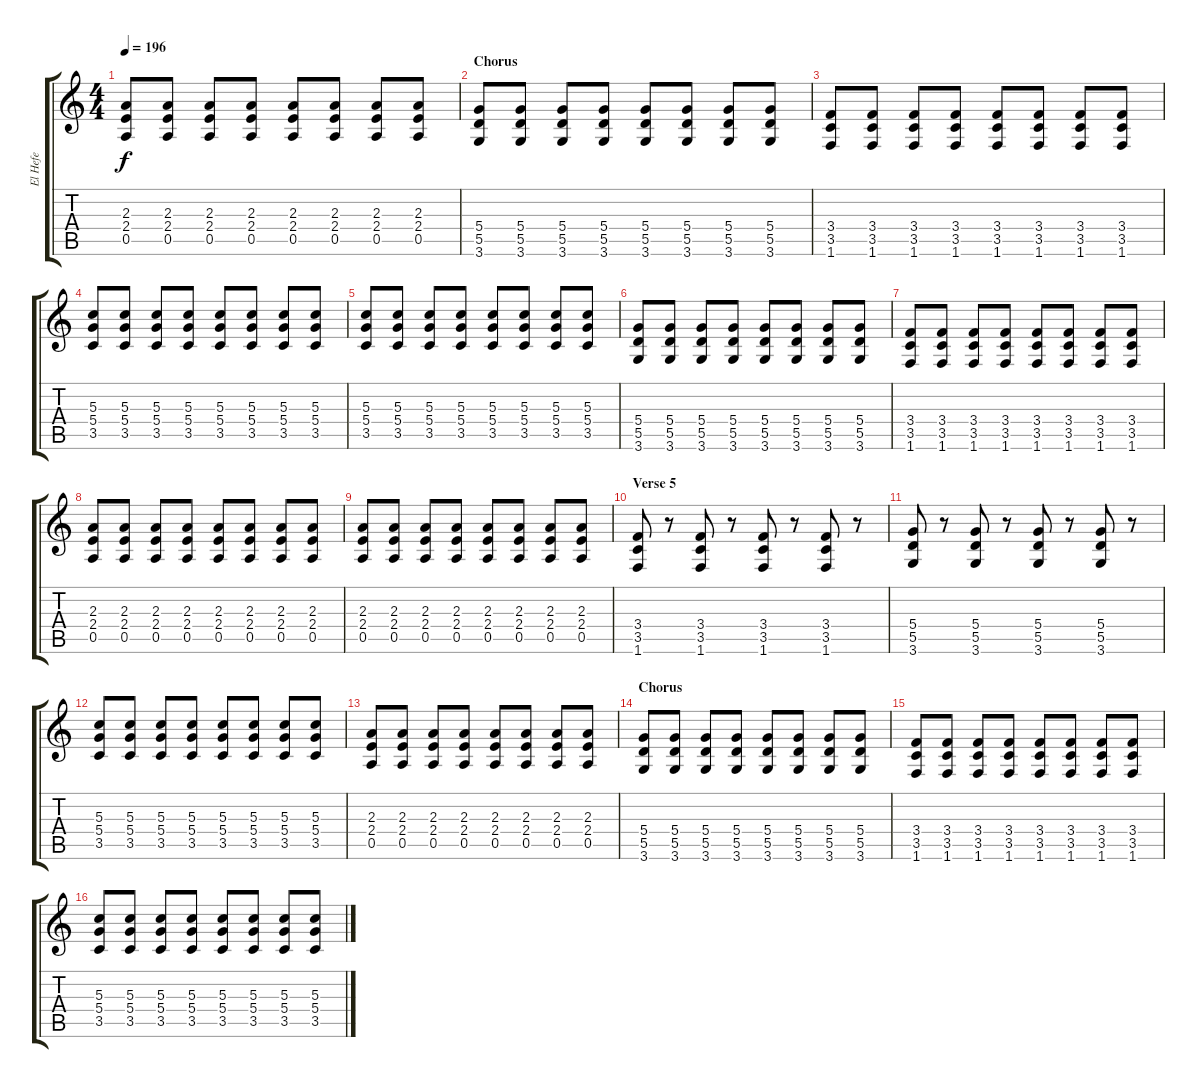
\track ("El Hefe" "El Hefe") {instrument distortionguitar}
\staff {score tabs}
\tuning (E4 B3 G3 D3 A2 E2) {hide}
\ts (4 4)
\tempo 196
\clef g2
\ks c
(2.3 2.4 0.5).8{dy f} (2.3 2.4 0.5).8 (2.3 2.4 0.5).8 (2.3 2.4 0.5).8 (2.3 2.4 0.5).8 (2.3 2.4 0.5).8 (2.3 2.4 0.5).8 (2.3 2.4 0.5).8 |
\section ("" "Chorus")
(5.4 5.5 3.6).8 (5.4 5.5 3.6).8 (5.4 5.5 3.6).8 (5.4 5.5 3.6).8 (5.4 5.5 3.6).8 (5.4 5.5 3.6).8 (5.4 5.5 3.6).8 (5.4 5.5 3.6).8 |
(3.4 3.5 1.6).8 (3.4 3.5 1.6).8 (3.4 3.5 1.6).8 (3.4 3.5 1.6).8 (3.4 3.5 1.6).8 (3.4 3.5 1.6).8 (3.4 3.5 1.6).8 (3.4 3.5 1.6).8 |
(5.3 5.4 3.5).8 (5.3 5.4 3.5).8 (5.3 5.4 3.5).8 (5.3 5.4 3.5).8 (5.3 5.4 3.5).8 (5.3 5.4 3.5).8 (5.3 5.4 3.5).8 (5.3 5.4 3.5).8 |
(5.3 5.4 3.5).8 (5.3 5.4 3.5).8 (5.3 5.4 3.5).8 (5.3 5.4 3.5).8 (5.3 5.4 3.5).8 (5.3 5.4 3.5).8 (5.3 5.4 3.5).8 (5.3 5.4 3.5).8 |
(5.4 5.5 3.6).8 (5.4 5.5 3.6).8 (5.4 5.5 3.6).8 (5.4 5.5 3.6).8 (5.4 5.5 3.6).8 (5.4 5.5 3.6).8 (5.4 5.5 3.6).8 (5.4 5.5 3.6).8 |
(3.4 3.5 1.6).8 (3.4 3.5 1.6).8 (3.4 3.5 1.6).8 (3.4 3.5 1.6).8 (3.4 3.5 1.6).8 (3.4 3.5 1.6).8 (3.4 3.5 1.6).8 (3.4 3.5 1.6).8 |
(2.3 2.4 0.5).8 (2.3 2.4 0.5).8 (2.3 2.4 0.5).8 (2.3 2.4 0.5).8 (2.3 2.4 0.5).8 (2.3 2.4 0.5).8 (2.3 2.4 0.5).8 (2.3 2.4 0.5).8 |
(2.3 2.4 0.5).8 (2.3 2.4 0.5).8 (2.3 2.4 0.5).8 (2.3 2.4 0.5).8 (2.3 2.4 0.5).8 (2.3 2.4 0.5).8 (2.3 2.4 0.5).8 (2.3 2.4 0.5).8 |
\section ("" "Verse 5")
(3.4 3.5 1.6).8 r.8 (3.4 3.5 1.6).8 r.8 (3.4 3.5 1.6).8 r.8 (3.4 3.5 1.6).8 r.8 |
(5.4 5.5 3.6).8 r.8 (5.4 5.5 3.6).8 r.8 (5.4 5.5 3.6).8 r.8 (5.4 5.5 3.6).8 r.8 |
(5.3 5.4 3.5).8 (5.3 5.4 3.5).8 (5.3 5.4 3.5).8 (5.3 5.4 3.5).8 (5.3 5.4 3.5).8 (5.3 5.4 3.5).8 (5.3 5.4 3.5).8 (5.3 5.4 3.5).8 |
(2.3 2.4 0.5).8 (2.3 2.4 0.5).8 (2.3 2.4 0.5).8 (2.3 2.4 0.5).8 (2.3 2.4 0.5).8 (2.3 2.4 0.5).8 (2.3 2.4 0.5).8 (2.3 2.4 0.5).8 |
\section ("" "Chorus")
(5.4 5.5 3.6).8 (5.4 5.5 3.6).8 (5.4 5.5 3.6).8 (5.4 5.5 3.6).8 (5.4 5.5 3.6).8 (5.4 5.5 3.6).8 (5.4 5.5 3.6).8 (5.4 5.5 3.6).8 |
(3.4 3.5 1.6).8 (3.4 3.5 1.6).8 (3.4 3.5 1.6).8 (3.4 3.5 1.6).8 (3.4 3.5 1.6).8 (3.4 3.5 1.6).8 (3.4 3.5 1.6).8 (3.4 3.5 1.6).8 |
(5.3 5.4 3.5).8 (5.3 5.4 3.5).8 (5.3 5.4 3.5).8 (5.3 5.4 3.5).8 (5.3 5.4 3.5).8 (5.3 5.4 3.5).8 (5.3 5.4 3.5).8 (5.3 5.4 3.5).8
